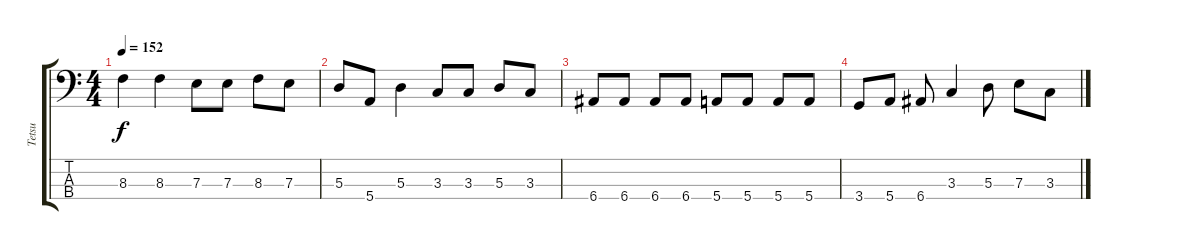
\track ("Tetsu" "Tetsu") {instrument electricbasspick}
\staff {score tabs}
\tuning (G2 D2 A1 E1) {hide}
\ts (4 4)
\tempo 152
\clef f4
\ks c
8.3.4{dy f volume 0} 8.3.4 7.3.8 7.3.8 8.3.8 7.3.8 |
5.3.8 5.4.8 5.3.4 3.3.8 3.3.8 5.3.8 3.3.8 |
6.4.8 6.4.8 6.4.8 6.4.8 5.4.8 5.4.8 5.4.8 5.4.8 |
3.4.8 5.4.8 6.4.8 3.3.4 5.3.8 7.3.8 3.3.8
